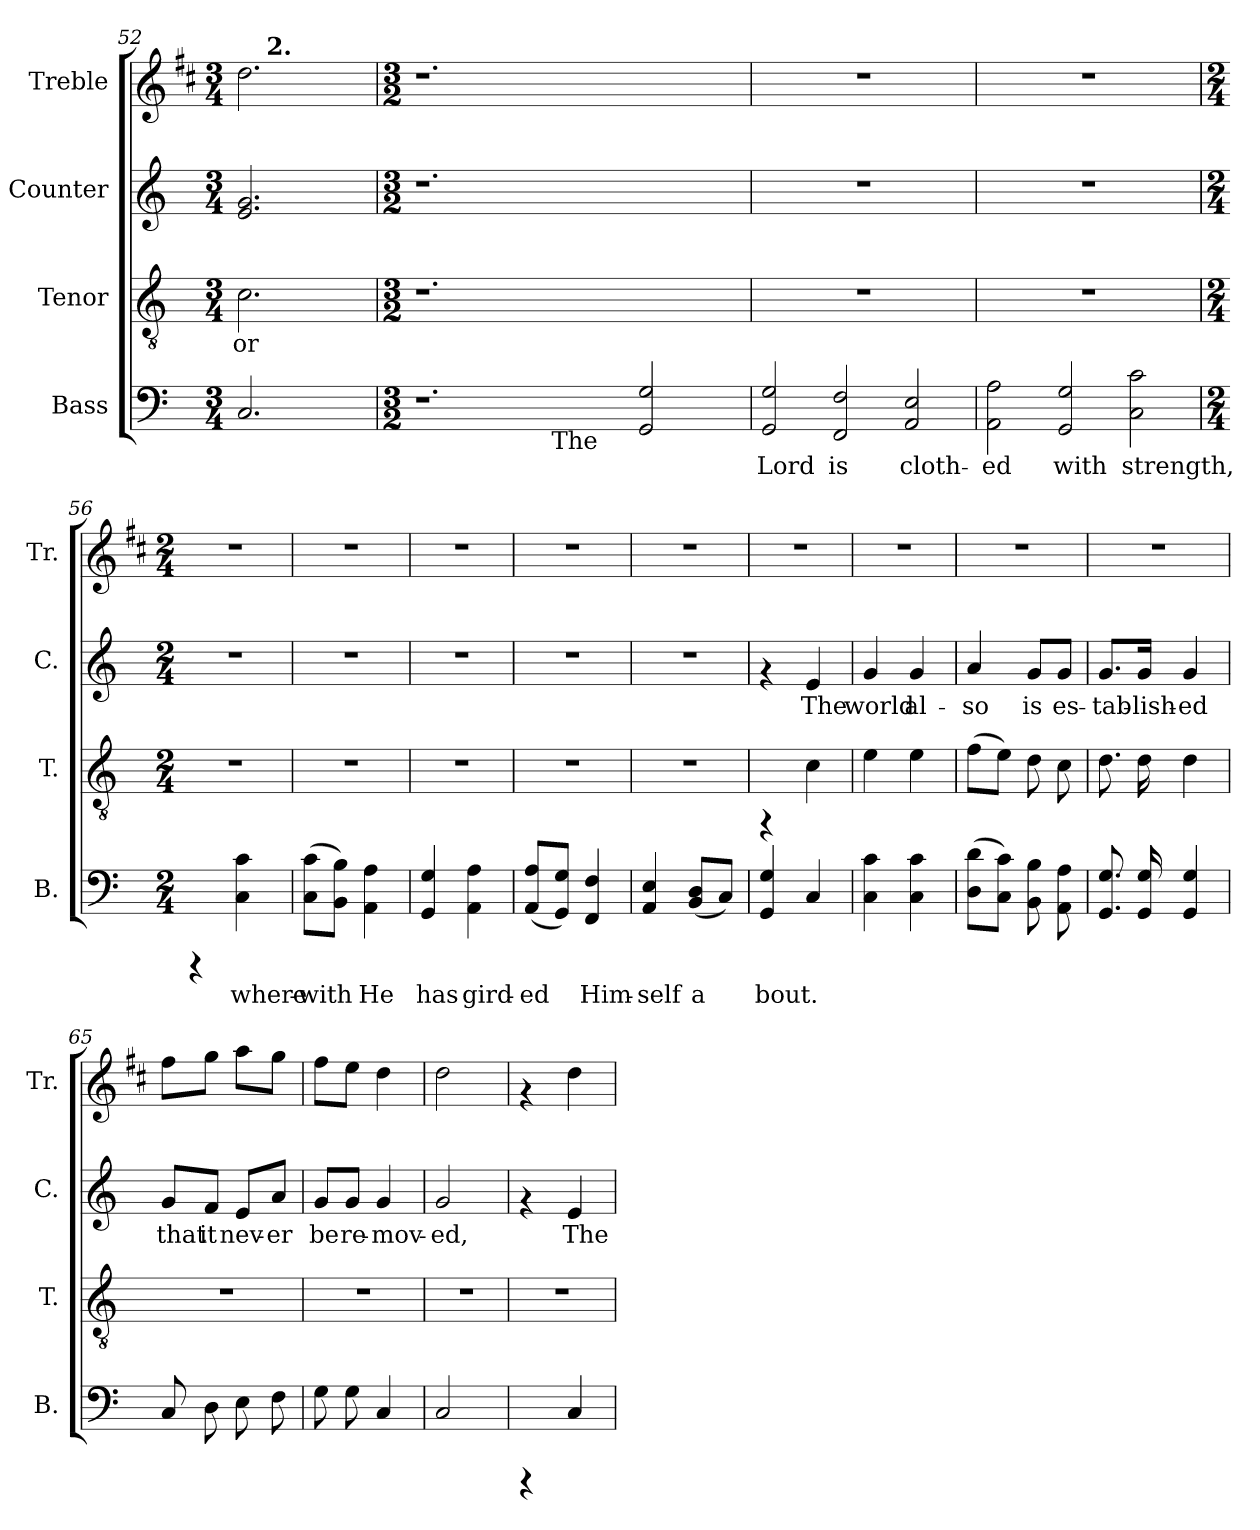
**kern	**text	**kern	**text	**kern	**text	**kern
*part4	*part4	*part3	*part3	*part2	*part2	*part1
*staff4	*staff4	*staff3	*staff3	*staff2	*staff2	*staff1
*I"Bass	*	*I"Tenor	*	*I"Counter	*	*I"Treble
*I'B.	*	*I'T.	*	*I'C.	*	*I'Tr.
*clefF4	*	*clefGv2	*	*clefG2	*	*clefG2
*	*	*	*	*	*	*ITrd1c2
*k[]	*	*k[]	*	*k[]	*	*k[]
*C:	*	*C:	*	*C:	*	*C:
*M3/4	*	*M3/4	*	*M3/4	*	*M3/4
=52	=52	=52	=52	=52	=52	=52
!	!LO:LY:b:cj	!	!LO:LY:b:cj	!	!LO:LY:b:cj	!
*	*	*	*	*	*	*^
2.C/	--	2.c\	-or	2.g/ 2.e/	.	2.cc\	16..ryy
!	!	!	!	!	!	!	!LO:TX:a:B:t=2.
.	.	.	.	.	.	.	2ryy
.	.	.	.	.	.	.	8ryy
.	.	.	.	.	.	.	64ryy
*	*	*	*	*	*	*v	*v
=53	=53	=53	=53	=53	=53	=53
*M3/2	*	*M3/2	*	*M3/2	*	*M3/2
*^	*	*	*	*	*	*
1.r	2ryy	.	1.r	.	1.r	.	1.r
.	4ryy	.	.	.	.	.	.
.	32.ryy	.	.	.	.	.	.
!	!LO:TX:b:t=The	!	!	!	!	!	!
.	1ryy	.	.	.	.	.	.
!	!	!LO:LY:b:cj	!	!	!	!	!
2G/ 2GG/	.	--	2ryy	.	2ryy	.	2ryy
.	8ryy	.	.	.	.	.	.
.	16ryy	.	.	.	.	.	.
.	64ryy	.	.	.	.	.	.
!!LO:PB:g=z
=54	=54	=54	=54	=54	=54	=54	=54
!	!	!LO:LY:b:cj	!	!	!	!	!
*v	*v	*	*	*	*	*	*
2G/ 2GG/	-Lord	1.r	.	1.r	.	1.r
!	!LO:LY:b:cj	!	!	!	!	!
2F/ 2FF/	is	.	.	.	.	.
!	!LO:LY:b:cj	!	!	!	!	!
2E/ 2AA/	cloth-	.	.	.	.	.
=55	=55	=55	=55	=55	=55	=55
!	!LO:LY:b:cj	!	!	!	!	!
2A\ 2AA\	-ed	1.r	.	1.r	.	1.r
!	!LO:LY:b:cj	!	!	!	!	!
2G/ 2GG/	with	.	.	.	.	.
!	!LO:LY:b:cj	!	!	!	!	!
2c\ 2C\	strength,	.	.	.	.	.
=56	=56	=56	=56	=56	=56	=56
*M2/4	*	*M2/4	*	*M2/4	*	*M2/4
4rCCC	.	2r	.	2r	.	2r
!	!LO:LY:b:cj	!	!	!	!	!
4c\ 4C\	where-	.	.	.	.	.
=57	=57	=57	=57	=57	=57	=57
!	!LO:LY:b:cj	!	!	!	!	!
(>8c\ 8C\L	-with	2r	.	2r	.	2r
!	!LO:LY:b:cj	!	!	!	!	!
8B\ 8BB\J)	.	.	.	.	.	.
!	!LO:LY:b:cj	!	!	!	!	!
4A\ 4AA\	He	.	.	.	.	.
=58	=58	=58	=58	=58	=58	=58
!	!LO:LY:b:cj	!	!	!	!	!
4G/ 4GG/	has	2r	.	2r	.	2r
!	!LO:LY:b:cj	!	!	!	!	!
4A\ 4AA\	gird-	.	.	.	.	.
=59	=59	=59	=59	=59	=59	=59
!	!LO:LY:b:cj	!	!	!	!	!
(<8A/ 8AA/L	-ed	2r	.	2r	.	2r
!	!LO:LY:b:cj	!	!	!	!	!
8G/ 8GG/J)	.	.	.	.	.	.
!	!LO:LY:b:cj	!	!	!	!	!
4F/ 4FF/	Him-	.	.	.	.	.
=60	=60	=60	=60	=60	=60	=60
!	!LO:LY:b:cj	!	!	!	!	!
4E/ 4AA/	-self	2r	.	2r	.	2r
!	!LO:LY:b:cj	!	!	!	!	!
(<8D/ 8BB/L	a-	.	.	.	.	.
!	!LO:LY:b:cj	!	!	!	!	!
8C/J)	--	.	.	.	.	.
=61	=61	=61	=61	=61	=61	=61
!	!LO:LY:b:cj	!	!	!	!	!
4G/ 4GG/	-bout.	4rFF	.	4rf	.	2r
!	!LO:LY:b:cj	!	!LO:LY:b:cj	!	!LO:LY:b:cj	!
4C/	.	4c\	.	4e/	The	.
!!LO:PB:g=z
=62	=62	=62	=62	=62	=62	=62
!	!LO:LY:b:cj	!	!LO:LY:b:cj	!	!LO:LY:b:cj	!
4c\ 4C\	.	4e\	.	4g/	world	2r
!	!LO:LY:b:cj	!	!LO:LY:b:cj	!	!LO:LY:b:cj	!
4c\ 4C\	.	4e\	.	4g/	al-	.
=63	=63	=63	=63	=63	=63	=63
!	!LO:LY:b:cj	!	!LO:LY:b:cj	!	!LO:LY:b:cj	!
(<8d\ 8D\L	.	(>8f\L	.	4a/	-so	2r
!	!LO:LY:b:cj	!	!LO:LY:b:cj	!	!	!
8c\ 8C\J)	.	8e\J)	.	.	.	.
!	!LO:LY:b:cj	!	!LO:LY:b:cj	!	!LO:LY:b:cj	!
8B\ 8BB\	.	8d\	.	8g/L	is	.
!	!LO:LY:b:cj	!	!LO:LY:b:cj	!	!LO:LY:b:cj	!
8A\ 8AA\	.	8c\	.	8g/J	es-	.
=64	=64	=64	=64	=64	=64	=64
!	!LO:LY:b:cj	!	!LO:LY:b:cj	!	!LO:LY:b:cj	!
8.G/ 8.GG/	.	8.d\	.	8.g/L	-tab-	2r
!	!LO:LY:b:cj	!	!LO:LY:b:cj	!	!LO:LY:b:cj	!
16G/ 16GG/	.	16d\	.	16g/Jk	-lish-	.
!	!LO:LY:b:cj	!	!LO:LY:b:cj	!	!LO:LY:b:cj	!
4G/ 4GG/	.	4d\	.	4g/	-ed	.
=65	=65	=65	=65	=65	=65	=65
!	!LO:LY:b:cj	!	!	!	!LO:LY:b:cj	!
8C/	.	2r	.	8g/L	that	8ee\L
!	!LO:LY:b:cj	!	!	!	!LO:LY:b:cj	!
8D\	.	.	.	8f/J	it	8ff\J
!	!LO:LY:b:cj	!	!	!	!LO:LY:b:cj	!
8E\	.	.	.	8e/L	nev-	8gg\L
!	!LO:LY:b:cj	!	!	!	!LO:LY:b:cj	!
8F\	.	.	.	8a/J	-er	8ff\J
=66	=66	=66	=66	=66	=66	=66
!	!LO:LY:b:cj	!	!	!	!LO:LY:b:cj	!
8G\	.	2r	.	8g/L	be	8ee\L
!	!LO:LY:b:cj	!	!	!	!LO:LY:b:cj	!
8G\	.	.	.	8g/J	re-	8dd\J
!	!LO:LY:b:cj	!	!	!	!LO:LY:b:cj	!
4C/	.	.	.	4g/	-mov-	4cc\
=67	=67	=67	=67	=67	=67	=67
!	!LO:LY:b:cj	!	!	!	!LO:LY:b:cj	!
2C/	.	2r	.	2g/	-ed,	2cc\
=68	=68	=68	=68	=68	=68	=68
4rCCC	.	2r	.	4rf	.	4rf
!	!LO:LY:b:cj	!	!	!	!LO:LY:b:cj	!
4C/	.	.	.	4e/	The	4cc\
=	=	=	=	=	=	=
*-	*-	*-	*-	*-	*-	*-
